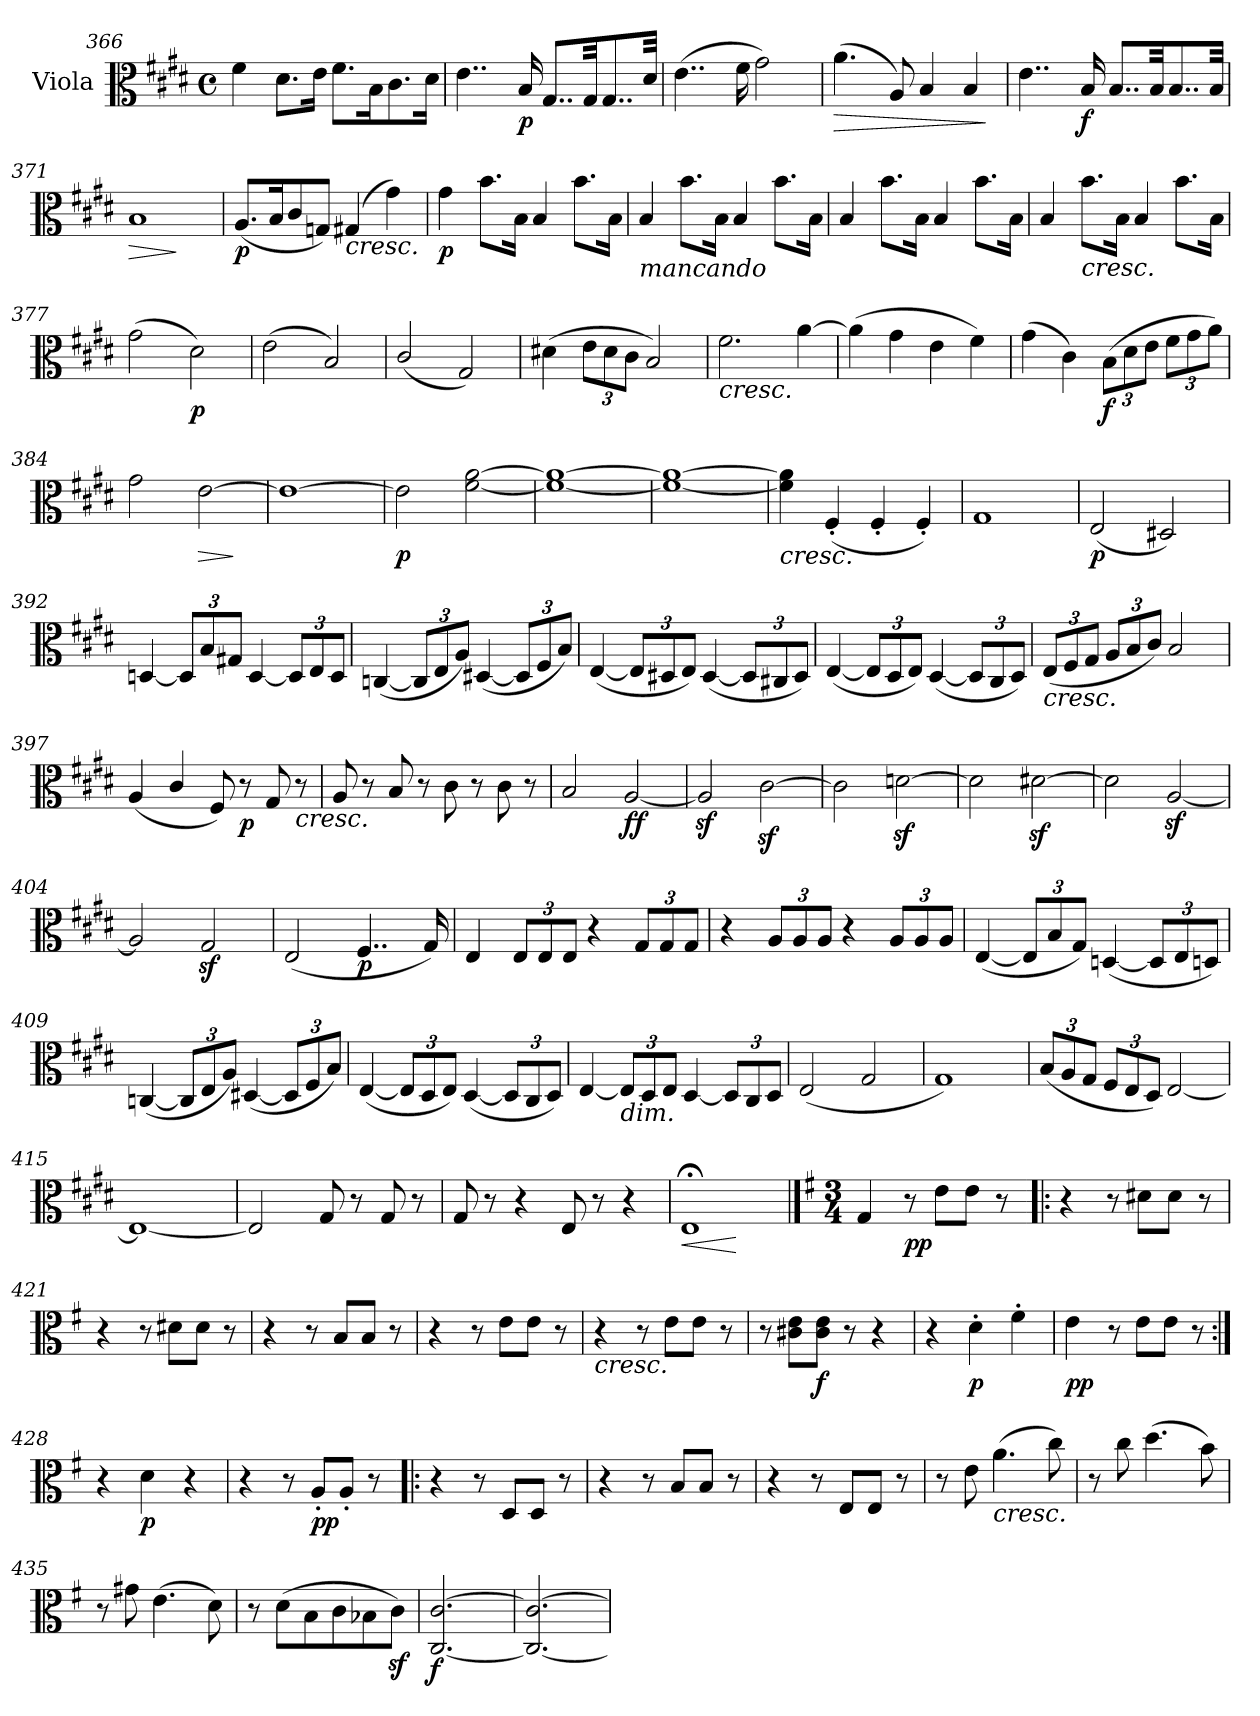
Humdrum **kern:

**kern	**dynam
*part1	*part1
*staff1	*staff1
*I"Viola	*
*I'Vla	*
*clefC3	*
*k[f#c#g#d#]	*
*E:	*
*M4/4	*
*met(c)	*
=366	=366
4f#\	.
8.d#\L	.
16e\Jk	.
8.f#\L	.
16B\k	.
8.c#\	.
16d#\Jk	.
=367	=367
4..e\	.
!	!LO:DY:b
16B/	p
8..G#/L	.
32G#/kk	.
8..G#/	.
32d#/Jkk	.
=368	=368
(4..e\	.
16f#\	.
2g#\)	.
=369	=369
!	!LO:HP:b
(4.a\	>
8A/)	.
4B/	.
4B/	.
.	]
=370	=370
4..e\	.
!	!LO:DY:b
16B/	f
8..B/L	.
32B/kk	.
8..B/	.
32B/Jkk	.
!!LO:LB:g=z
=371	=371
!	!LO:HP:b
1B	>
.	]
=372	=372
!	!LO:DY:b
(8.A/L	p
16B/k	.
8c#/	.
8Gn/J)	.
!LO:TX:b:i:t=cresc.	!
(4G#X/	.
4g#\)	.
=373	=373
!	!LO:DY:b
4g#\	p
8.b\L	.
16B\Jk	.
4B/	.
8.b\L	.
16B\Jk	.
=374	=374
!LO:TX:b:i:t=mancando	!
4B/	.
8.b\L	.
16B\Jk	.
4B/	.
8.b\L	.
16B\Jk	.
=375	=375
4B/	.
8.b\L	.
16B\Jk	.
4B/	.
8.b\L	.
16B\Jk	.
=376	=376
4B/	.
!LO:TX:b:i:t=cresc.	!
8.b\L	.
16B\Jk	.
4B/	.
8.b\L	.
16B\Jk	.
=377	=377
(2g#\	.
!	!LO:DY:b
2d#\)	p
=378	=378
(2e\	.
2B/)	.
=379	=379
(<2c#/	.
2G#/)	.
!!LO:LB:g=z
=380	=380
(4d#X\	.
12e\L	.
12d#\	.
12c#\J	.
2B/)	.
=381	=381
!LO:TX:b:i:t=cresc.	!
2.f#\	.
[4a\	.
=382	=382
(4a\]	.
4g#\	.
4e\	.
4f#\)	.
=383	=383
(4g#\	.
4c#\)	.
!	!LO:DY:b
(12B\L	f
12d#\	.
12e\J	.
12f#\L	.
12g#\	.
12a\J)	.
=384	=384
2g#\	.
!	!LO:HP:b
[2e\	>
.	]
=385	=385
1e_	.
=386	=386
!	!LO:DY:b
2e\]	p
[2f#\ [2a\	.
=387	=387
1f#_ 1a_	.
=388	=388
1f#_ 1a_	.
=389	=389
!LO:TX:b:i:t=cresc.	!
4f#]\ 4a]\	.
(4F#'/	.
4F#'/	.
4F#'/)	.
=390	=390
1G#	.
=391	=391
!	!LO:DY:b
(2E/	p
2D#X/)	.
!!LO:LB:g=z
=392	=392
[4Dn/	.
12D/L]	.
12B/	.
12G#X/J	.
[4D/	.
12D/L]	.
12E/	.
12D/J	.
=393	=393
([4Cn/	.
12C/L]	.
12E/	.
12A/J)	.
([4D#X/	.
12D#/L]	.
12F#/	.
12B/J)	.
=394	=394
([4E/	.
12E/L]	.
12D#X/	.
12E/J)	.
([4D#/	.
12D#/L]	.
12C#X/	.
12D#/J)	.
=395	=395
([4E/	.
12E/L]	.
12D#/	.
12E/J)	.
([4D#/	.
12D#/L]	.
12C#/	.
12D#/J)	.
=396	=396
!LO:TX:b:i:t=cresc.	!
(12E/L	.
12F#/	.
12G#/J	.
12A/L	.
12B/	.
12c#/J)	.
2B/	.
!!LO:LB:g=z
=397	=397
(<4A/	.
4c#/	.
8F#/)	.
!	!LO:DY:b
8r	p
8G#/	.
!LO:TX:b:i:t=cresc.	!
8r	.
=398	=398
8A/	.
8r	.
8B/	.
8r	.
8c#\	.
8r	.
8c#\	.
8r	.
=399	=399
2B/	.
!	!LO:DY:b
[2A/	ff
=400	=400
2Az</]	.
[2c#z<\	.
=401	=401
2c#\]	.
[2dnz<\	.
=402	=402
2d\]	.
[2d#Xz<\	.
=403	=403
2d#\]	.
[2Az</	.
=404	=404
2A/]	.
2G#z</	.
=405	=405
(2E/	.
!	!LO:DY:b
4..F#/	p
16G#/)	.
!!LO:LB:g=z
=406	=406
4E/	.
12E/L	.
12E/	.
12E/J	.
4r	.
12G#/L	.
12G#/	.
12G#/J	.
=407	=407
4r	.
12A/L	.
12A/	.
12A/J	.
4r	.
12A/L	.
12A/	.
12A/J	.
=408	=408
([4E/	.
12E/L]	.
12B/	.
12G#/J)	.
([4Dn/	.
12D/L]	.
12E/	.
12Dn/J)	.
=409	=409
([4Cn/	.
12C/L]	.
12E/	.
12A/J)	.
([4D#X/	.
12D#/L]	.
12F#/	.
12B/J)	.
=410	=410
([4E/	.
12E/L]	.
12D#/	.
12E/J)	.
([4D#/	.
12D#/L]	.
12C#/	.
12D#/J)	.
!!LO:LB:g=z
=411	=411
[4E/	.
!LO:TX:b:i:t=dim.	!
12E/L]	.
12D#/	.
12E/J	.
[4D#/	.
12D#/L]	.
12C#/	.
12D#/J	.
=412	=412
(2E/	.
2G#/	.
=413	=413
1G#)	.
=414	=414
(12B/L	.
12A/	.
12G#/J	.
12F#/L	.
12E/	.
12D#/J)	.
[2E/	.
=415	=415
1E_	.
=416	=416
2E/]	.
8G#/	.
8r	.
8G#/	.
8r	.
=417	=417
8G#/	.
8r	.
4r	.
8E/	.
8r	.
4r	.
=418	=418
!	!LO:HP:b
1E;<	<
.	[
!!LO:LB:g=z
==419	==419
*k[f#]	*
*G:	*
*M3/4	*
!	!LO:DY:a
4G/	Allegretto
!	!LO:DY:b
8r	pp
8e\L	.
8e\J	.
8r	.
=420!|:	=420!|:
4r	.
8r	.
8d#X\L	.
8d#\J	.
8r	.
=421	=421
4r	.
8r	.
8d#X\L	.
8d#\J	.
8r	.
=422	=422
4r	.
8r	.
8B/L	.
8B/J	.
8r	.
=423	=423
4r	.
8r	.
8e\L	.
8e\J	.
8r	.
=424	=424
!LO:TX:b:i:t=cresc.	!
4r	.
8r	.
8e\L	.
8e\J	.
8r	.
=425	=425
8r	.
8c#X\ 8e\L	.
!	!LO:DY:b
8c#\ 8e\J	f
8r	.
4r	.
=426	=426
4r	.
!	!LO:DY:b
4d'\	p
4f#'\	.
=427	=427
!	!LO:DY:b
4e\	pp
8r	.
8e\L	.
8e\J	.
8r	.
!!LO:LB:g=z
=428:|!	=428:|!
4r	.
!	!LO:DY:b
4d\	p
4r	.
=429	=429
4r	.
8r	.
!	!LO:DY:b
8A'/L	pp
8A'/J	.
8r	.
=430!|:	=430!|:
4r	.
8r	.
8D/L	.
8D/J	.
8r	.
=431	=431
4r	.
8r	.
8B/L	.
8B/J	.
8r	.
=432	=432
4r	.
8r	.
8E/L	.
8E/J	.
8r	.
=433	=433
8r	.
8e\	.
!LO:TX:b:i:t=cresc.	!
(4.a\	.
8cc\)	.
=434	=434
8r	.
8cc\	.
(4.dd\	.
8b\)	.
=435	=435
8r	.
8g#X\	.
(4.e\	.
8d\)	.
=436	=436
8r	.
(8d\L	.
8B\	.
8c\	.
8B-X\	.
8cz<\J)	.
=437	=437
!	!LO:DY:b
[2.C/ [2.c/	f
!!LO:LB:g=z
=438	=438
2.C_/ 2.c_/	.
=	=
*-	*-
